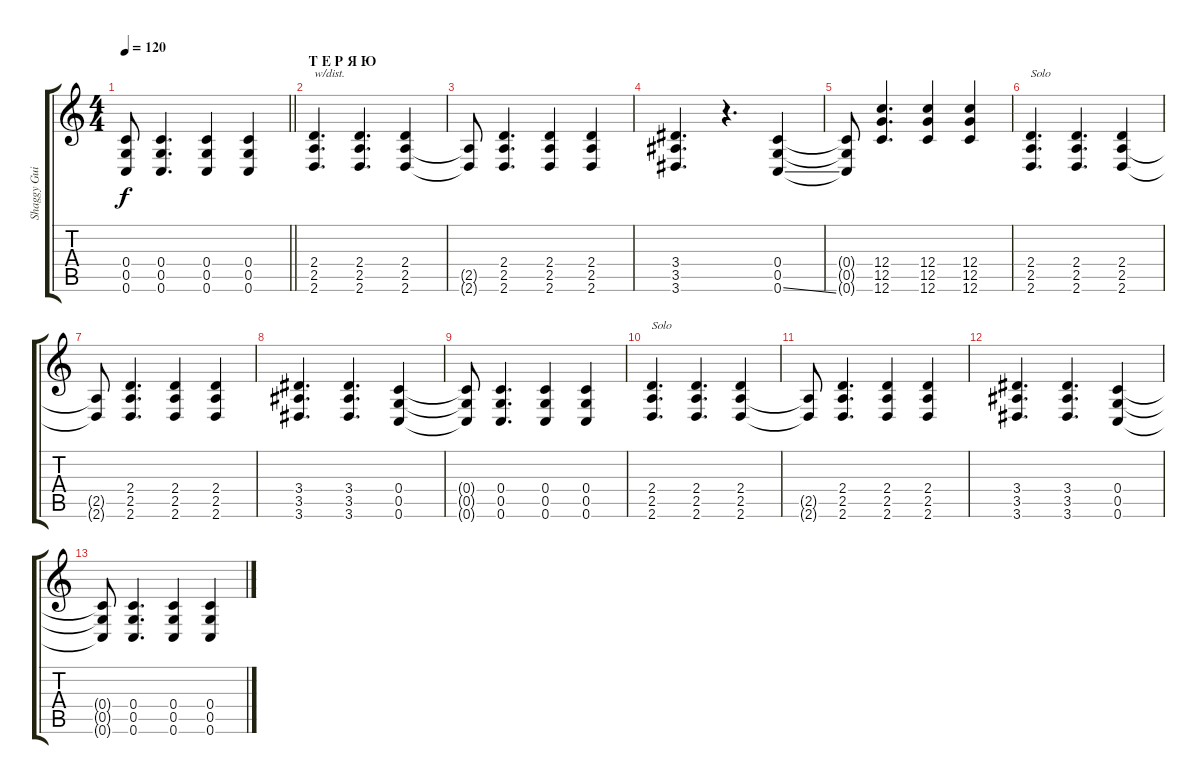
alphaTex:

\track ("Shaggy Gui" "Shaggy Gui") {instrument distortionguitar}
\staff {score tabs}
\tuning (D4 A3 F3 C3 G2 C2) {hide}
\ts (4 4)
\tempo 120
\clef g2
\barLineRight lightlight
\ks c
(0.4{t} 0.5{t} 0.6{t}).8{dy f} (0.4 0.5 0.6).4{d} (0.4 0.5 0.6).4 (0.4 0.5 0.6).4 |
\section ("" "Т Е Р Я Ю")
(2.4 2.5 2.6).4{d txt "w/dist."} (2.4 2.5 2.6).4{d} (2.4 2.5 2.6).4 |
(2.5{t} 2.6{t}).8 (2.4 2.5 2.6).4{d} (2.4 2.5 2.6).4 (2.4 2.5 2.6).4 |
(3.4 3.5 3.6).4{d} r.4{d} (0.4 0.5 0.6{ss}).4 |
(0.4{t} 0.5{t} 0.6{t}).8 (12.4 12.5 12.6).4{d} (12.4 12.5 12.6).4 (12.4 12.5 12.6).4 |
(2.4 2.5 2.6).4{d txt "Solo"} (2.4 2.5 2.6).4{d} (2.4 2.5 2.6).4 |
(2.5{t} 2.6{t}).8 (2.4 2.5 2.6).4{d} (2.4 2.5 2.6).4 (2.4 2.5 2.6).4 |
(3.4 3.5 3.6).4{d} (3.4 3.5 3.6).4{d} (0.4 0.5 0.6).4 |
(0.4{t} 0.5{t} 0.6{t}).8 (0.4 0.5 0.6).4{d} (0.4 0.5 0.6).4 (0.4 0.5 0.6).4 |
(2.4 2.5 2.6).4{d txt "Solo"} (2.4 2.5 2.6).4{d} (2.4 2.5 2.6).4 |
(2.5{t} 2.6{t}).8 (2.4 2.5 2.6).4{d} (2.4 2.5 2.6).4 (2.4 2.5 2.6).4 |
(3.4 3.5 3.6).4{d} (3.4 3.5 3.6).4{d} (0.4 0.5 0.6).4 |
(0.4{t} 0.5{t} 0.6{t}).8 (0.4 0.5 0.6).4{d} (0.4 0.5 0.6).4 (0.4 0.5 0.6).4
